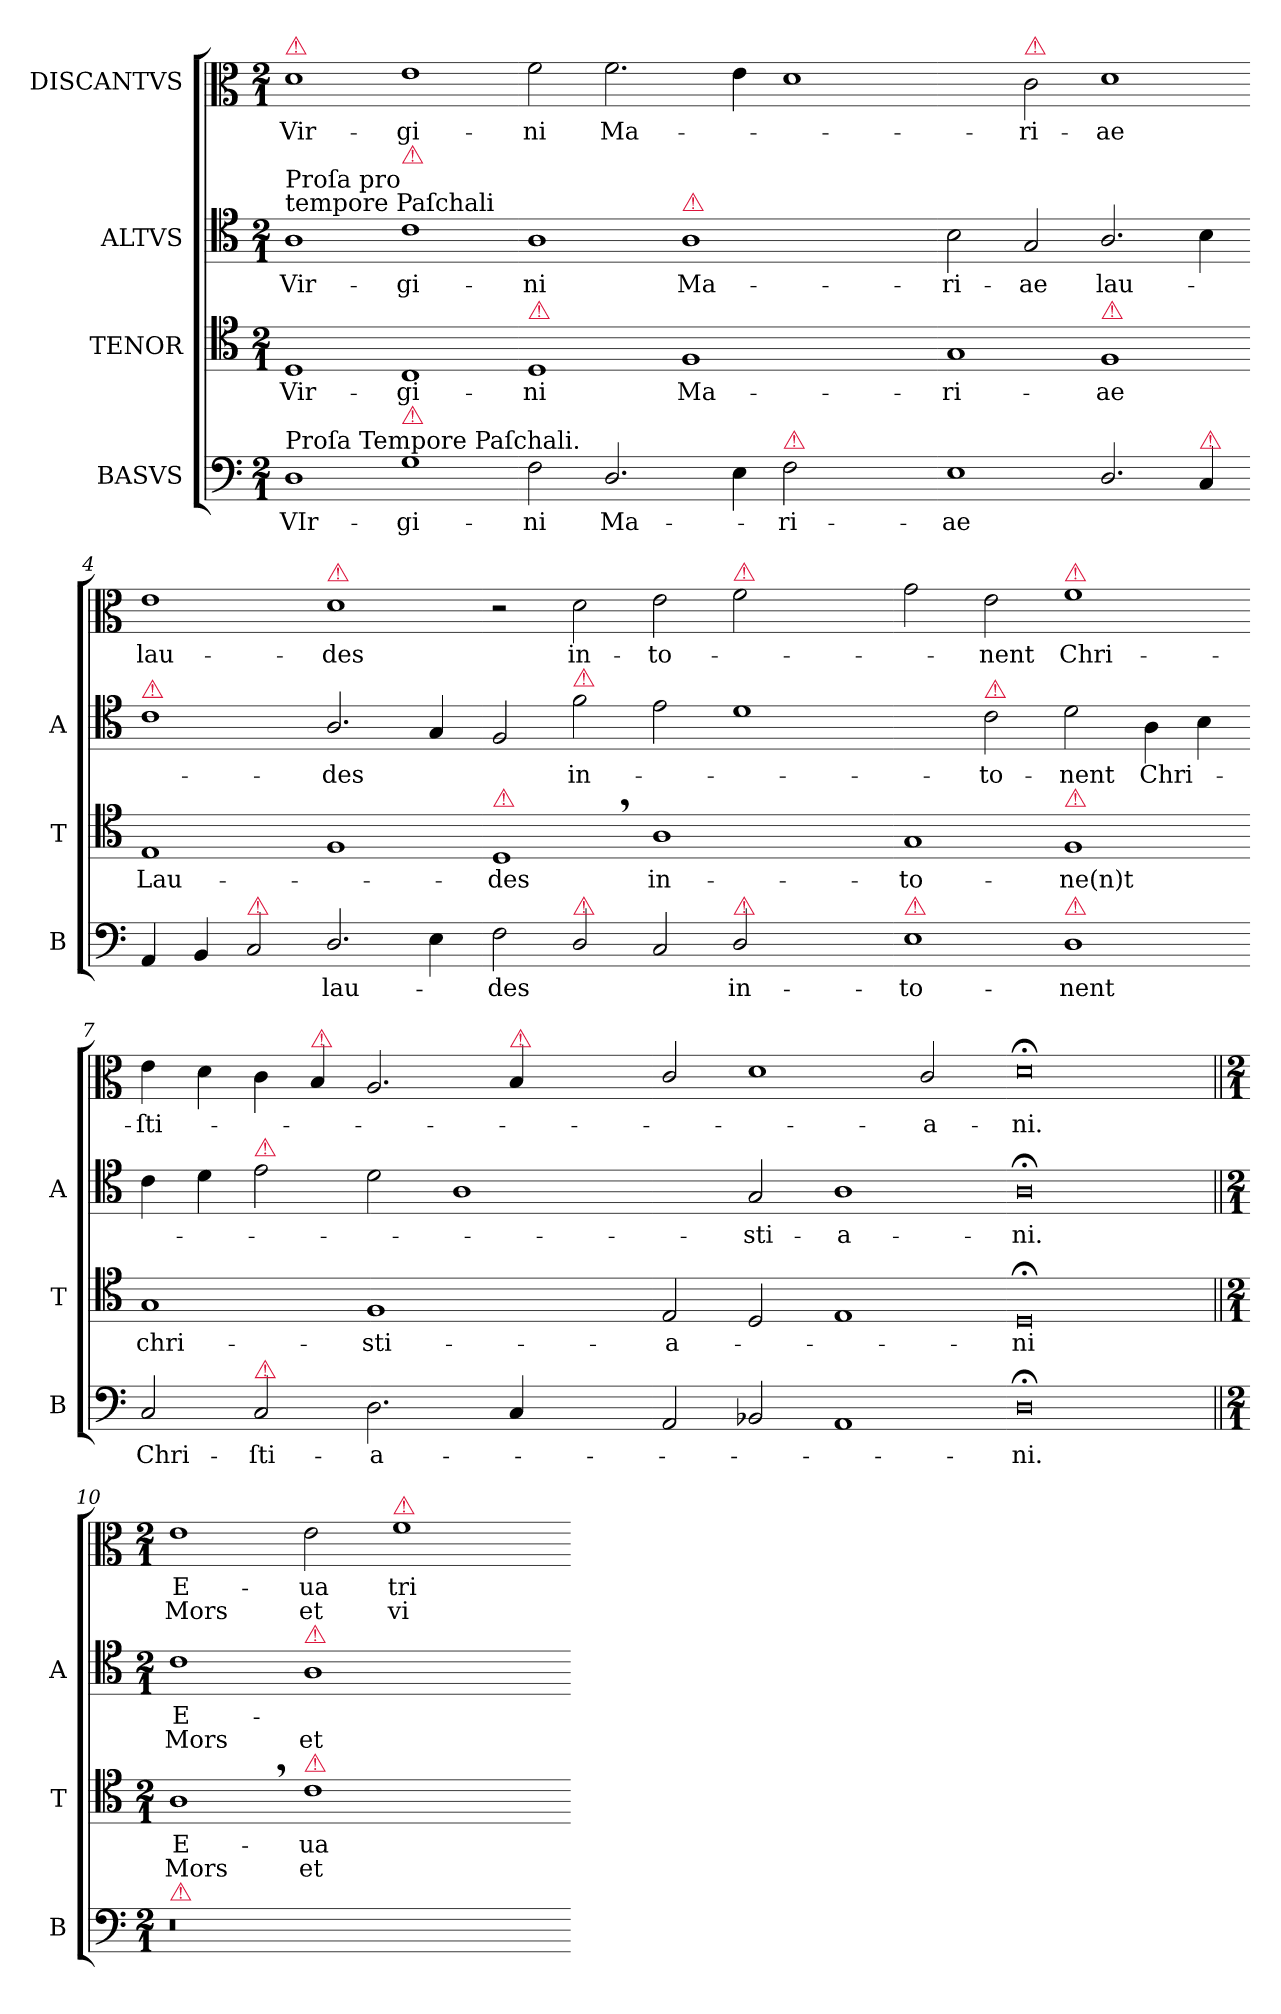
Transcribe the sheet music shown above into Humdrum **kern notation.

**kern	**text	**kern	**text	**text	**kern	**text	**text	**kern	**text	**text
*part4	*part4	*part3	*part3	*part3	*part2	*part2	*part2	*part1	*part1	*part1
*staff4	*staff4	*staff3	*staff3	*staff3	*staff2	*staff2	*staff2	*staff1	*staff1	*staff1
*I"BASVS	*	*I"TENOR	*	*	*I"ALTVS	*	*	*I"DISCANTVS	*	*
*I'B	*	*I'T	*	*	*I'A	*	*	*	*	*
*clefF4	*	*clefC4	*	*	*clefC4	*	*	*clefC3	*	*
*k[]	*	*k[]	*	*	*k[]	*	*	*k[]	*	*
*D:dor	*	*D:dor	*	*	*D:dor	*	*	*D:dor	*	*
*M2/1	*	*M2/1	*	*	*M2/1	*	*	*M2/1	*	*
=1	=1	=1	=1	=1	=1	=1	=1	=1	=1	=1
!	!	!	!	!	!	!	!	!LO:TX:a:color=crimson:t=⚠	!	!
!	!	!	!	!	!LO:TX:a:t=Proſa pro\ntempore Paſchali	!	!	!	!	!
!LO:TX:a:t=Proſa Tempore Paſchali.	!	!	!	!	!	!	!	!	!	!
1D	VIr-	1D	Vir-	.	1A	Vir-	.	1d	Vir-	.
!	!	!	!	!	!LO:TX:a:color=crimson:t=⚠	!	!	!	!	!
!LO:TX:a:color=crimson:t=⚠	!	!	!	!	!	!	!	!	!	!
1G	-gi-	1C	-gi-	.	1c	-gi-	.	1e	-gi-	.
=2-	=2-	=2-	=2-	=2-	=2-	=2-	=2-	=2-	=2-	=2-
!	!	!LO:TX:a:color=crimson:t=⚠	!	!	!	!	!	!	!	!
2F\	-ni	1D	-ni	.	1A	-ni	.	2f\	-ni	.
2.D/	Ma-	.	.	.	.	.	.	2.f\	Ma-	.
!	!	!	!	!	!LO:TX:a:color=crimson:t=⚠	!	!	!	!	!
.	.	1F	Ma-	.	1A	Ma-	.	.	.	.
4E\	.	.	.	.	.	.	.	4e\	.	.
!LO:TX:a:color=crimson:t=⚠	!	!	!	!	!	!	!	!	!	!
2F\	-ri-	.	.	.	.	.	.	1d\	.	.
2ryy	.	2ryy	.	.	2ryy	.	.	.	.	.
=3-	=3-	=3-	=3-	=3-	=3-	=3-	=3-	=3-	=3-	=3-
1E	-ae	1G	-ri-	.	2B\	-ri-	.	2ryy	.	.
!	!	!	!	!	!	!	!	!LO:TX:a:color=crimson:t=⚠	!	!
.	.	.	.	.	2G/	-ae	.	2c	-ri-	.
!	!	!LO:TX:a:color=crimson:t=⚠	!	!	!	!	!	!	!	!
2.D/	.	1F	-ae	.	2.A/	lau-	.	1d	-ae	.
!LO:TX:a:color=crimson:t=⚠	!	!	!	!	!	!	!	!	!	!
4C/	.	.	.	.	4B\	.	.	.	.	.
=4-	=4-	=4-	=4-	=4-	=4-	=4-	=4-	=4-	=4-	=4-
!	!	!	!	!	!LO:TX:a:color=crimson:t=⚠	!	!	!	!	!
4AA/	.	1E	Lau-	.	1c	.	.	1e	lau-	.
4BB/	.	.	.	.	.	.	.	.	.	.
!LO:TX:a:color=crimson:t=⚠	!	!	!	!	!	!	!	!	!	!
2C/	.	.	.	.	.	.	.	.	.	.
!	!	!	!	!	!	!	!	!LO:TX:a:color=crimson:t=⚠	!	!
2.D/	lau-	1F	.	.	2.A/	-des	.	1d	-des	.
4E\	.	.	.	.	4G/	.	.	.	.	.
=5-	=5-	=5-	=5-	=5-	=5-	=5-	=5-	=5-	=5-	=5-
!	!	!LO:TX:a:color=crimson:t=⚠	!	!	!	!	!	!	!	!
2F\	-des	1D,<	-des	.	2F/	.	.	2r	.	.
!	!	!	!	!	!LO:TX:a:color=crimson:t=⚠	!	!	!	!	!
!LO:TX:a:color=crimson:t=⚠	!	!	!	!	!	!	!	!	!	!
2D/	.	.	.	.	2f\	in-	.	2d\	in-	.
2C/	.	1A	in-	.	2e\	.	.	2e\	-to-	.
!	!	!	!	!	!	!	!	!LO:TX:a:color=crimson:t=⚠	!	!
!LO:TX:a:color=crimson:t=⚠	!	!	!	!	!	!	!	!	!	!
2D/	in-	.	.	.	1d\	.	.	2f\	.	.
2ryy	.	2ryy	.	.	.	.	.	2ryy	.	.
=6-	=6-	=6-	=6-	=6-	=6-	=6-	=6-	=6-	=6-	=6-
!LO:TX:a:color=crimson:t=⚠	!	!	!	!	!	!	!	!	!	!
1E	-to-	1G	-to-	.	2ryy	.	.	2g\	.	.
!	!	!	!	!	!LO:TX:a:color=crimson:t=⚠	!	!	!	!	!
.	.	.	.	.	2c\	-to-	.	2e\	-nent	.
!	!	!	!	!	!	!	!	!LO:TX:a:color=crimson:t=⚠	!	!
!	!	!LO:TX:a:color=crimson:t=⚠	!	!	!	!	!	!	!	!
!LO:TX:a:color=crimson:t=⚠	!	!	!	!	!	!	!	!	!	!
1D	-nent	1F	-ne(n)t	.	2d\	-nent	.	1f	Chri-	.
.	.	.	.	.	4A\	Chri-	.	.	.	.
.	.	.	.	.	4B\	.	.	.	.	.
=7-	=7-	=7-	=7-	=7-	=7-	=7-	=7-	=7-	=7-	=7-
2C/	Chri-	1G	chri-	.	4c\	.	.	4e\	-ſti-	.
.	.	.	.	.	4d\	.	.	4d\	.	.
!	!	!	!	!	!LO:TX:a:color=crimson:t=⚠	!	!	!	!	!
!LO:TX:a:color=crimson:t=⚠	!	!	!	!	!	!	!	!	!	!
2C/	-ſti-	.	.	.	2e\	.	.	4c\	.	.
!	!	!	!	!	!	!	!	!LO:TX:a:color=crimson:t=⚠	!	!
.	.	.	.	.	.	.	.	4B/	.	.
2.D\	-a-	1F	-sti-	.	2d\	.	.	2.A/	.	.
.	.	.	.	.	1A\	.	.	.	.	.
!	!	!	!	!	!	!	!	!LO:TX:a:color=crimson:t=⚠	!	!
4C/	.	.	.	.	.	.	.	4B/	.	.
2ryy	.	2ryy	.	.	.	.	.	2ryy	.	.
=8-	=8-	=8-	=8-	=8-	=8-	=8-	=8-	=8-	=8-	=8-
2AA/	.	2E/	-a-	.	2ryy	.	.	2c/	.	.
2BB-X/	.	2D/	.	.	2G/	-sti-	.	1d	.	.
1AA	.	1E	.	.	1A	-a-	.	.	.	.
.	.	.	.	.	.	.	.	2c/	-a-	.
=9-	=9-	=9-	=9-	=9-	=9-	=9-	=9-	=9-	=9-	=9-
0D;<;	-ni.	0D;<;	-ni	.	0A;<;	-ni.	.	0d;<;	-ni.	.
=10||	=10||	=10||	=10||	=10||	=10||	=10||	=10||	=10||	=10||	=10||
*M2/1	*	*M2/1	*	*	*M2/1	*	*	*M2/1	*	*
!LO:TX:a:color=crimson:t=⚠	!	!	!	!	!	!	!	!	!	!
0r	.	1A,<	E-	Mors	1c	E-	Mors	1e	E-	Mors
!	!	!	!	!	!LO:TX:a:color=crimson:t=⚠	!	!	!	!	!
!	!	!LO:TX:a:color=crimson:t=⚠	!	!	!	!	!	!	!	!
.	.	1c	-ua	et	1A	.	et	2e\	-ua	et
!	!	!	!	!	!	!	!	!LO:TX:a:color=crimson:t=⚠	!	!
.	.	.	.	.	.	.	.	1f\	tri-	vi-
2ryy	.	2ryy	.	.	2ryy	.	.	.	.	.
=-	=-	=-	=-	=-	=-	=-	=-	=-	=-	=-
*-	*-	*-	*-	*-	*-	*-	*-	*-	*-	*-
